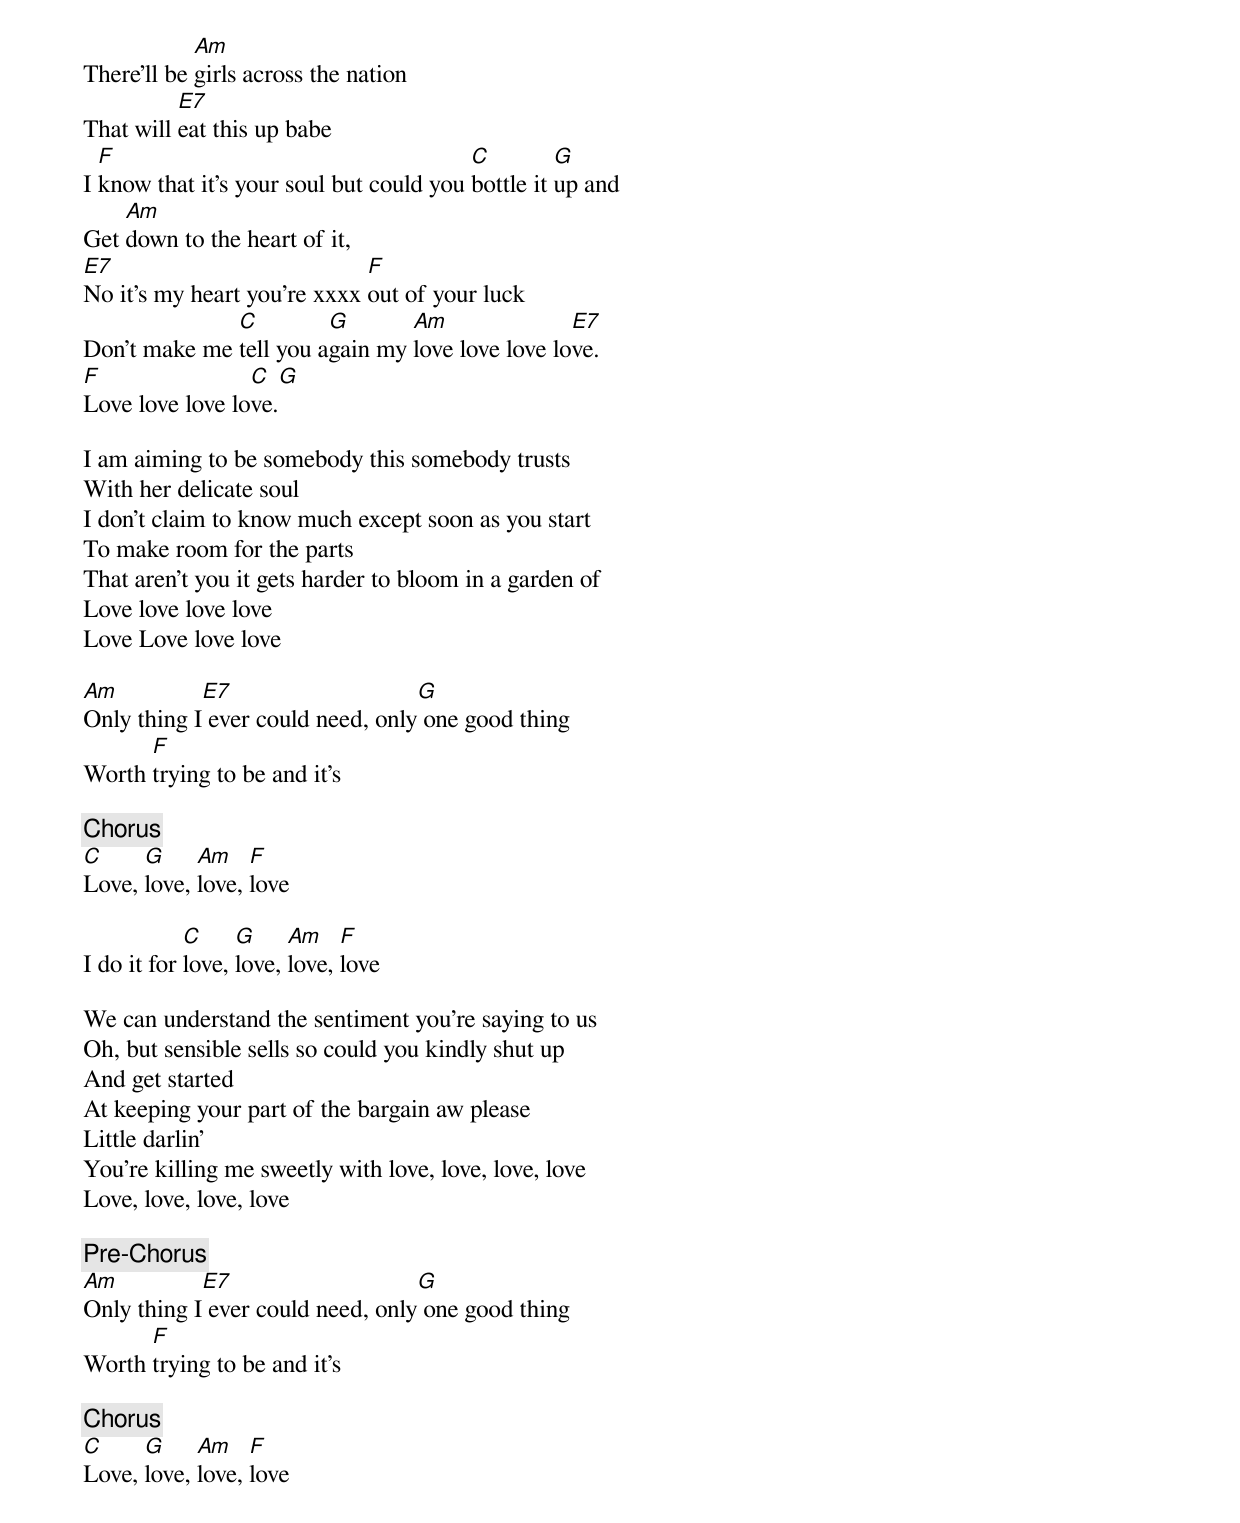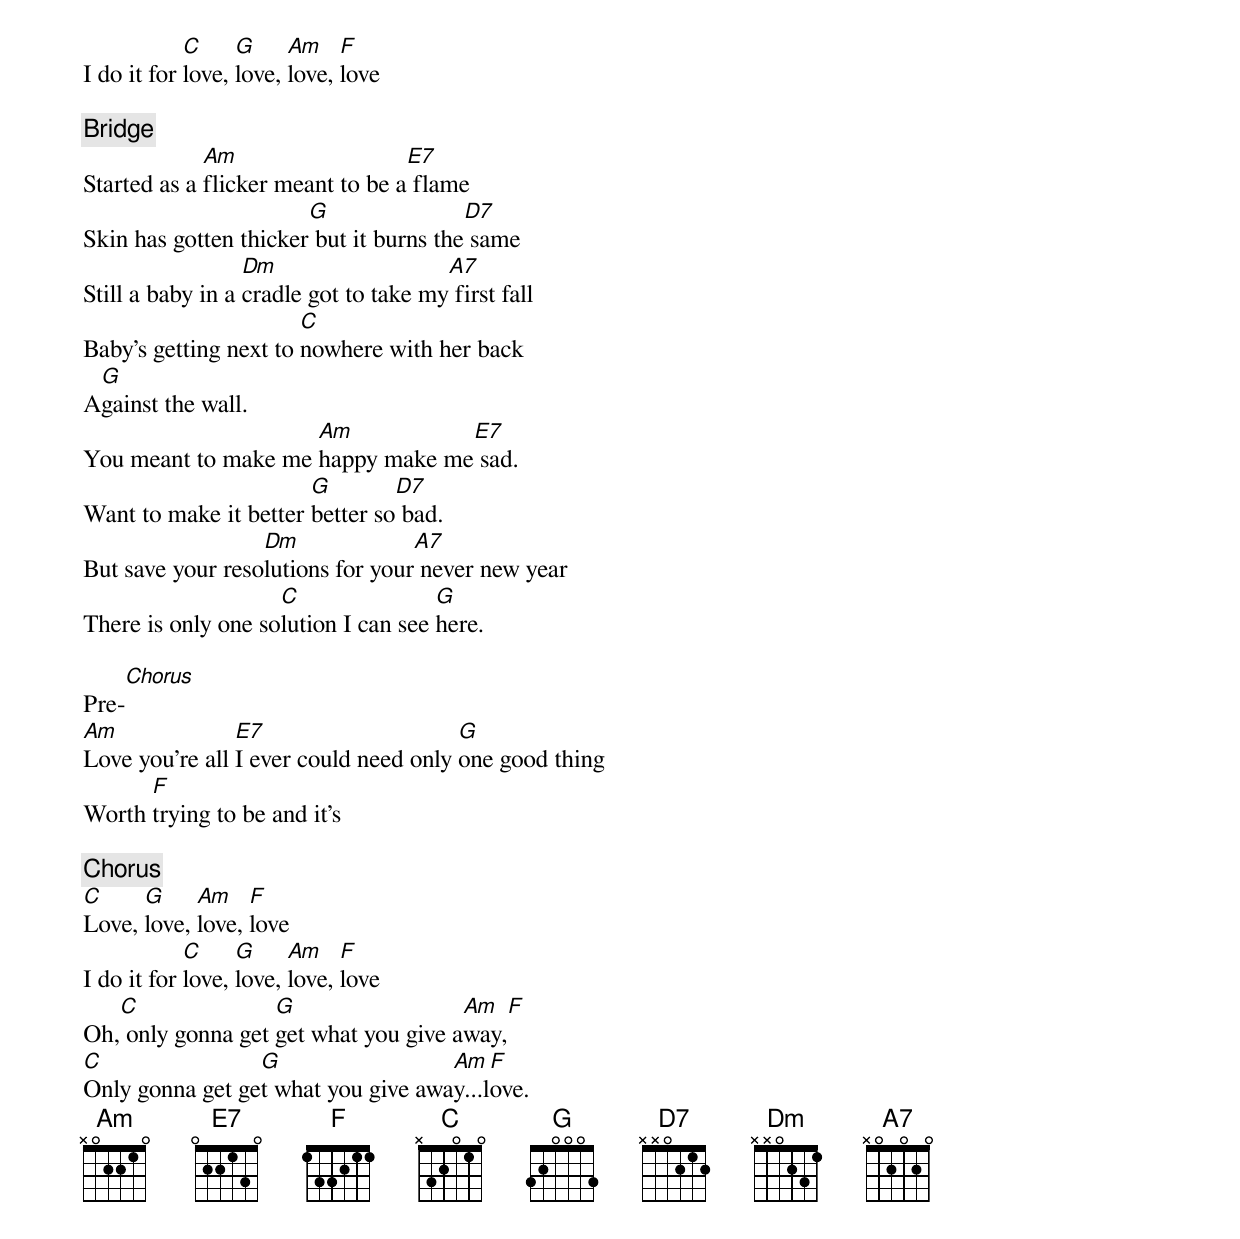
            Am
There'll be girls across the nation
          E7
That will eat this up babe
  F                                      C         G
I know that it's your soul but could you bottle it up and
    Am
Get down to the heart of it,
E7                           F
No it's my heart you're xxxx out of your luck
              C         G       Am               E7
Don't make me tell you again my love love love love.
F                C   G
Love love love love.

I am aiming to be somebody this somebody trusts
With her delicate soul
I don't claim to know much except soon as you start
To make room for the parts
That aren't you it gets harder to bloom in a garden of
Love love love love
Love Love love love

Am          E7                    G
Only thing I ever could need, only one good thing
      F
Worth trying to be and it's

[Chorus]
C     G     Am    F
Love, love, love, love

            C     G     Am    F
I do it for love, love, love, love

We can understand the sentiment you're saying to us
Oh, but sensible sells so could you kindly shut up
And get started
At keeping your part of the bargain aw please
Little darlin'
You're killing me sweetly with love, love, love, love
Love, love, love, love

[Pre-Chorus]
Am          E7                    G
Only thing I ever could need, only one good thing
      F
Worth trying to be and it's

[Chorus]
C     G     Am    F
Love, love, love, love

            C     G     Am    F
I do it for love, love, love, love

[Bridge]
             Am                   E7
Started as a flicker meant to be a flame
                       G                D7
Skin has gotten thicker but it burns the same
                  Dm                   A7
Still a baby in a cradle got to take my first fall
                       C
Baby's getting next to nowhere with her back
 G
Against the wall.
                     Am           E7
You meant to make me happy make me sad.
                       G        D7
Want to make it better better so bad.
                  Dm              A7
But save your resolutions for your never new year
                    C                G
There is only one solution I can see here.

Pre-[Chorus]
Am              E7                     G
Love you're all I ever could need only one good thing
      F
Worth trying to be and it's

[Chorus]
C     G     Am    F
Love, love, love, love
            C     G     Am    F
I do it for love, love, love, love
   C               G                  Am    F
Oh, only gonna get get what you give away,
C                G                  Am   F
Only gonna get get what you give away...love.
